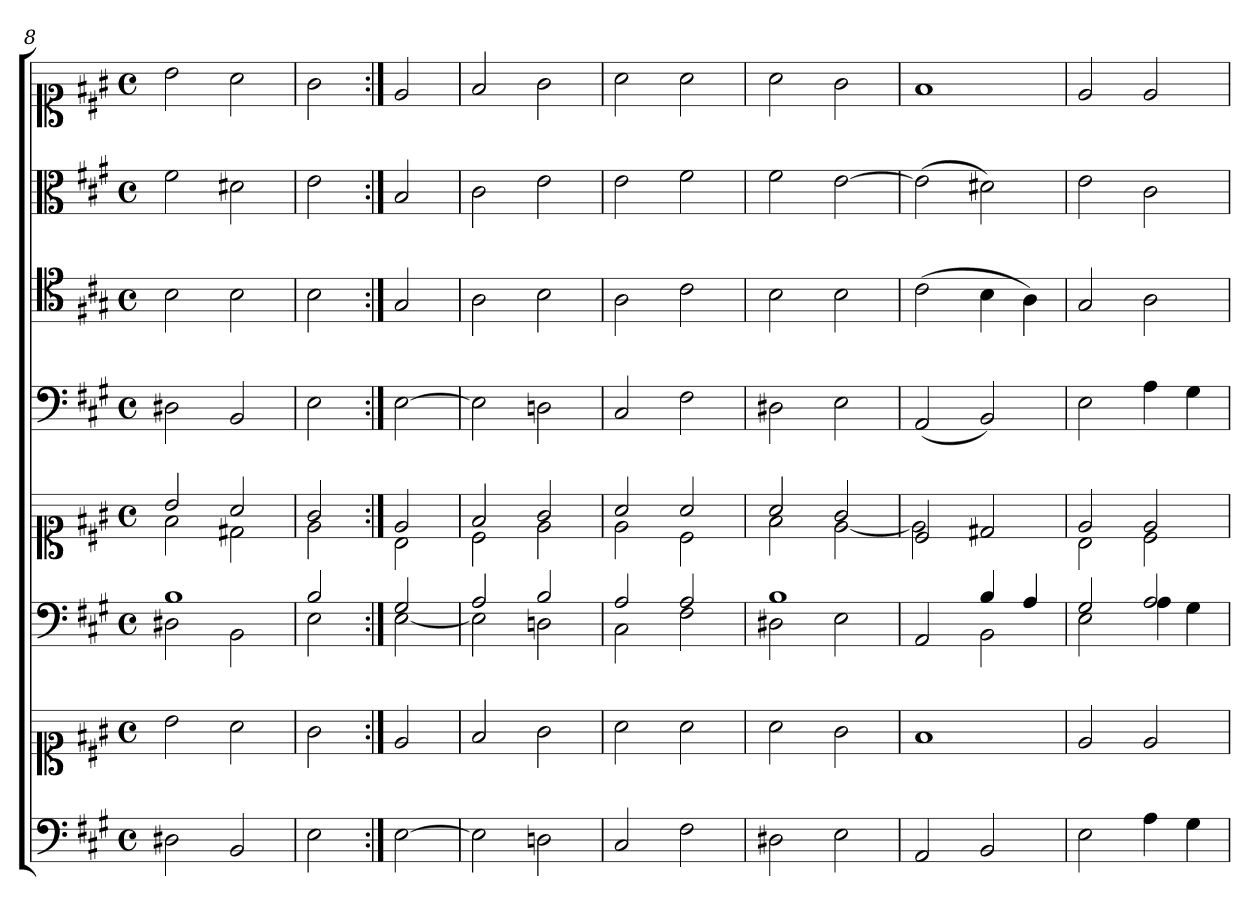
**kern	**kern	**kern	**kern	**kern	**kern	**kern	**kern
*part6	*part6	*part5	*part5	*part4	*part3	*part2	*part1
*staff8	*staff7	*staff6	*staff5	*staff4	*staff3	*staff2	*staff1
*clefF4	*clefC1	*clefF4	*clefC1	*clefF4	*clefC4	*clefC3	*clefC1
*k[f#c#g#]	*k[f#c#g#]	*k[f#c#g#]	*k[f#c#g#]	*k[f#c#g#]	*k[f#c#g#]	*k[f#c#g#]	*k[f#c#g#]
*A:	*A:	*A:	*A:	*A:	*A:	*A:	*A:
*M4/4	*M4/4	*M4/4	*M4/4	*M4/4	*M4/4	*M4/4	*M4/4
*met(c)	*met(c)	*met(c)	*met(c)	*met(c)	*met(c)	*met(c)	*met(c)
=8	=8	=8	=8	=8	=8	=8	=8
*	*	*^	*^	*	*	*	*
2D#X	2b	1B	2D#X	2b	2f#	2D#X	2B	2f#	2b
2BB	2a	.	2BB	2a	2d#X	2BB	2B	2d#X	2a
=	=	=	=	=	=	=	=	=	=
2E	2g#	2B	2E	2g#	2e	2E	2B	2e	2g#
=9:|!	=9:|!	=9:|!	=9:|!	=9:|!	=9:|!	=9:|!	=9:|!	=9:|!	=9:|!
[2E	2e	2G#	[2E	2e	2B	[2E	2G#	2B	2e
=10	=10	=10	=10	=10	=10	=10	=10	=10	=10
2E]	2f#	2A	2E]	2f#	2c#	2E]	2A	2c#	2f#
2Dn	2g#	2B	2Dn	2g#	2e	2Dn	2B	2e	2g#
=11	=11	=11	=11	=11	=11	=11	=11	=11	=11
2C#	2a	2A	2C#	2a	2e	2C#	2A	2e	2a
2F#	2a	2A	2F#	2a	2c#	2F#	2c#	2f#	2a
=12	=12	=12	=12	=12	=12	=12	=12	=12	=12
2D#X	2a	1B	2D#X	2a	2f#	2D#X	2B	2f#	2a
2E	2g#	.	2E	2g#	[2e	2E	2B	[2e	2g#
=13	=13	=13	=13	=13	=13	=13	=13	=13	=13
2AA	1f#	2ryy	2AA	2c#	2e]	(2AA	(2c#	(2e]	1f#
2BB	.	4B	2BB	4ryy	2d#X	2BB)	4B	2d#X)	.
.	.	4A	.	4ryy	.	.	4A)	.	.
=14	=14	=14	=14	=14	=14	=14	=14	=14	=14
2E	2e	2G#	2E	2e	2B	2E	2G#	2e	2e
4A	2e	2A	4A	2e	2c#	4A	2A	2c#	2e
4G#	.	.	4G#	.	.	4G#	.	.	.
*	*	*v	*v	*	*	*	*	*	*
*	*	*	*v	*v	*	*	*	*
=	=	=	=	=	=	=	=
*-	*-	*-	*-	*-	*-	*-	*-
